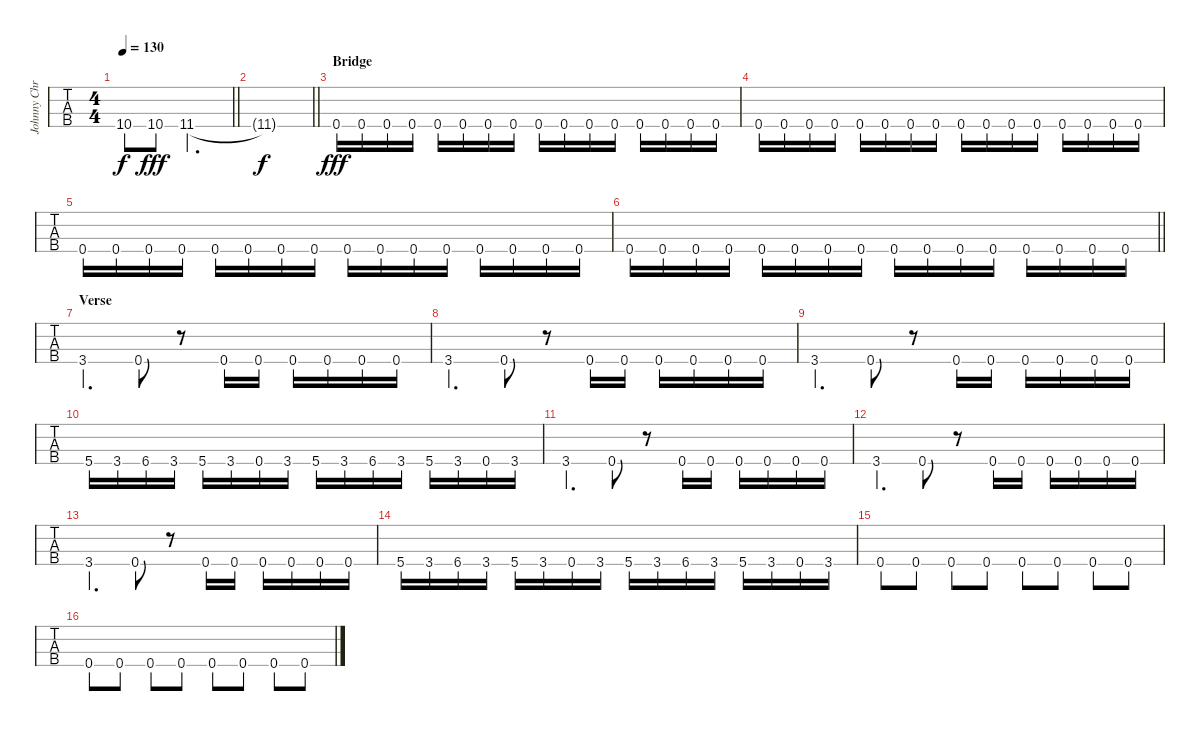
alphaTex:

\track ("Johnny Christ" "Johnny Chr") {instrument electricbasspick}
\staff {tabs}
\tuning (G2 D2 A1 D1) {hide}
\ts (4 4)
\tempo 130
\clef f4
\barLineRight lightlight
\ks c
10.4.8{dy f} 10.4.8{dy fff} 11.4.2{d} |
\section ("" "")
\barLineRight lightlight
11.4{t}.1{dy f} |
\section ("" "Bridge")
0.4.16{dy fff} 0.4.16 0.4.16 0.4.16 0.4.16 0.4.16 0.4.16 0.4.16 0.4.16 0.4.16 0.4.16 0.4.16 0.4.16 0.4.16 0.4.16 0.4.16 |
0.4.16 0.4.16 0.4.16 0.4.16 0.4.16 0.4.16 0.4.16 0.4.16 0.4.16 0.4.16 0.4.16 0.4.16 0.4.16 0.4.16 0.4.16 0.4.16 |
0.4.16 0.4.16 0.4.16 0.4.16 0.4.16 0.4.16 0.4.16 0.4.16 0.4.16 0.4.16 0.4.16 0.4.16 0.4.16 0.4.16 0.4.16 0.4.16 |
\barLineRight lightlight
0.4.16 0.4.16 0.4.16 0.4.16 0.4.16 0.4.16 0.4.16 0.4.16 0.4.16 0.4.16 0.4.16 0.4.16 0.4.16 0.4.16 0.4.16 0.4.16 |
\section ("" "Verse")
3.4.4{d} 0.4.8 r.8 0.4.16 0.4.16 0.4.16 0.4.16 0.4.16 0.4.16 |
3.4.4{d} 0.4.8 r.8 0.4.16 0.4.16 0.4.16 0.4.16 0.4.16 0.4.16 |
3.4.4{d} 0.4.8 r.8 0.4.16 0.4.16 0.4.16 0.4.16 0.4.16 0.4.16 |
5.4.16 3.4.16 6.4.16 3.4.16 5.4.16 3.4.16 0.4.16 3.4.16 5.4.16 3.4.16 6.4.16 3.4.16 5.4.16 3.4.16 0.4.16 3.4.16 |
3.4.4{d} 0.4.8 r.8 0.4.16 0.4.16 0.4.16 0.4.16 0.4.16 0.4.16 |
3.4.4{d} 0.4.8 r.8 0.4.16 0.4.16 0.4.16 0.4.16 0.4.16 0.4.16 |
3.4.4{d} 0.4.8 r.8 0.4.16 0.4.16 0.4.16 0.4.16 0.4.16 0.4.16 |
5.4.16 3.4.16 6.4.16 3.4.16 5.4.16 3.4.16 0.4.16 3.4.16 5.4.16 3.4.16 6.4.16 3.4.16 5.4.16 3.4.16 0.4.16 3.4.16 |
0.4.8 0.4.8 0.4.8 0.4.8 0.4.8 0.4.8 0.4.8 0.4.8 |
0.4.8 0.4.8 0.4.8 0.4.8 0.4.8 0.4.8 0.4.8 0.4.8
